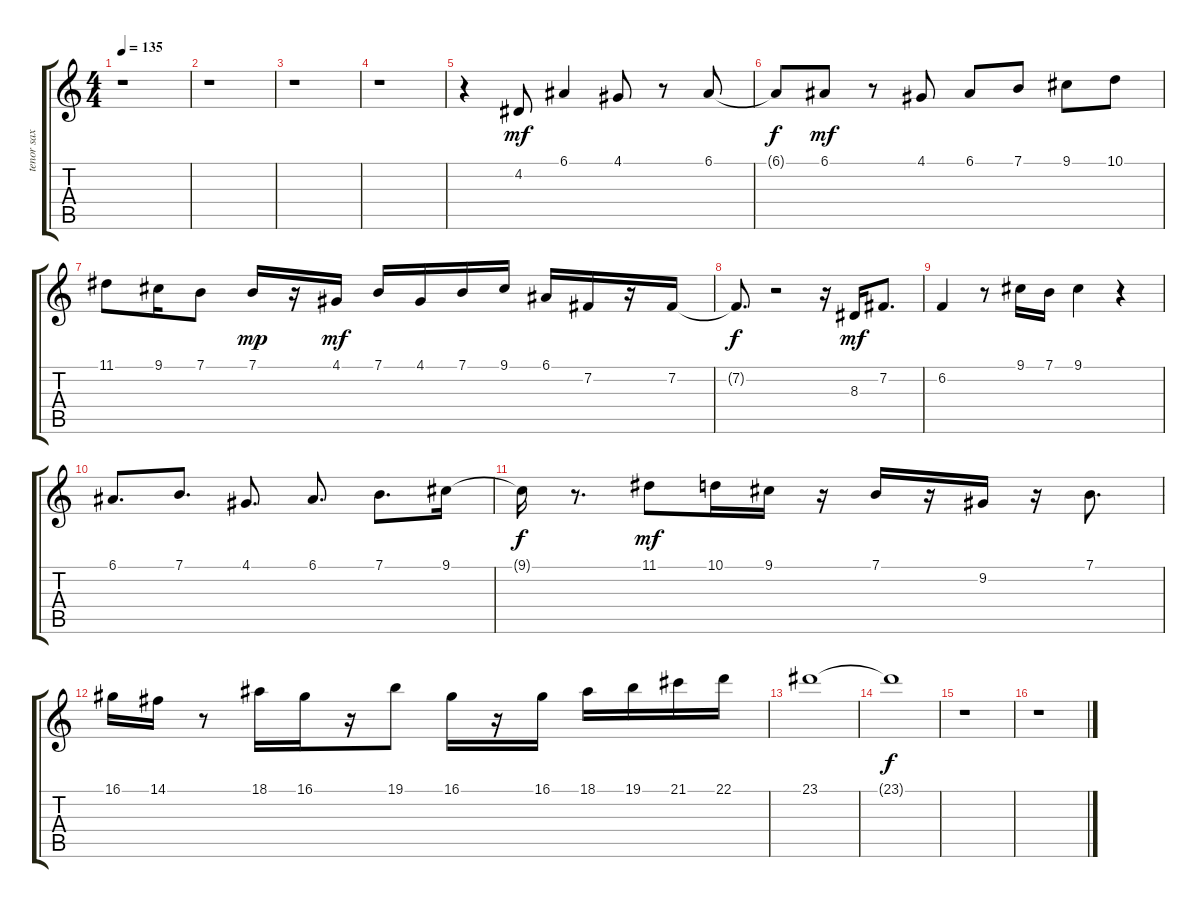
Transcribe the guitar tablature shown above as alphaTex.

\track ("tenor sax" "tenor sax") {instrument tenorsax}
\staff {score tabs}
\tuning (E4 B3 G3 D3 A2 E2) {hide}
\ts (4 4)
\tempo 135
\clef g2
\ks c
r.1{dy mf} |
r.1 |
r.1 |
r.1 |
r.4 4.2.8 6.1.4 4.1.8 r.8 6.1.8 |
6.1{t}.8{dy f} 6.1.8{dy mf} r.8 4.1.8 6.1.8 7.1.8 9.1.8 10.1.8 |
11.1.8 9.1.16 7.1.8 7.1.16{dy mp} r.16 4.1.16{dy mf} 7.1.16 4.1.16 7.1.16 9.1.16 6.1.16 7.2.16 r.16 7.2.16 |
7.2{t}.8{d dy f} r.2 r.16 8.3.16{dy mf} 7.2.8{d} |
6.2.4 r.8 9.1.16 7.1.16 9.1.4 r.4 |
6.1.8{d} 7.1.8{d} 4.1.8{d} 6.1.8{d} 7.1.8{d} 9.1.16 |
9.1{t}.16{dy f} r.8{d} 11.1.8{dy mf} 10.1.16 9.1.16 r.16 7.1.16 r.16 9.2.16 r.16 7.1.8{d} |
16.1.16 14.1.16 r.8 18.1.16 16.1.16 r.16 19.1.8 16.1.16 r.16 16.1.16 18.1.16 19.1.16 21.1.16 22.1.16 |
23.1.1 |
23.1{t}.1{dy f} |
r.1 |
r.1
